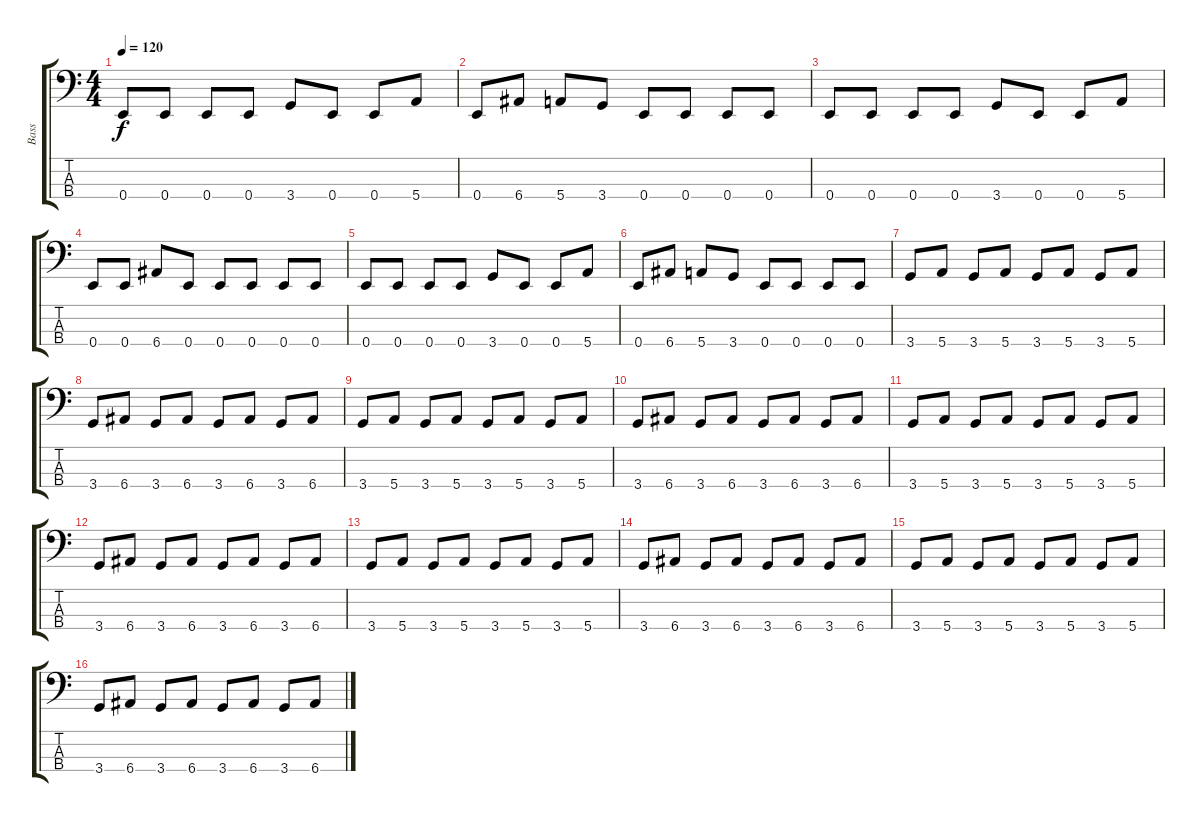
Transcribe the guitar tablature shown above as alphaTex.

\track ("Bass" "Bass") {instrument electricbassfinger}
\staff {score tabs}
\tuning (G2 D2 A1 E1) {hide}
\ts (4 4)
\tempo 120
\clef f4
\ks c
0.4.8{dy f} 0.4.8 0.4.8 0.4.8 3.4.8 0.4.8 0.4.8 5.4.8 |
0.4.8 6.4.8 5.4.8 3.4.8 0.4.8 0.4.8 0.4.8 0.4.8 |
0.4.8 0.4.8 0.4.8 0.4.8 3.4.8 0.4.8 0.4.8 5.4.8 |
0.4.8 0.4.8 6.4.8 0.4.8 0.4.8 0.4.8 0.4.8 0.4.8 |
0.4.8 0.4.8 0.4.8 0.4.8 3.4.8 0.4.8 0.4.8 5.4.8 |
0.4.8 6.4.8 5.4.8 3.4.8 0.4.8 0.4.8 0.4.8 0.4.8 |
3.4.8 5.4.8 3.4.8 5.4.8 3.4.8 5.4.8 3.4.8 5.4.8 |
3.4.8 6.4.8 3.4.8 6.4.8 3.4.8 6.4.8 3.4.8 6.4.8 |
3.4.8 5.4.8 3.4.8 5.4.8 3.4.8 5.4.8 3.4.8 5.4.8 |
3.4.8 6.4.8 3.4.8 6.4.8 3.4.8 6.4.8 3.4.8 6.4.8 |
3.4.8 5.4.8 3.4.8 5.4.8 3.4.8 5.4.8 3.4.8 5.4.8 |
3.4.8 6.4.8 3.4.8 6.4.8 3.4.8 6.4.8 3.4.8 6.4.8 |
3.4.8 5.4.8 3.4.8 5.4.8 3.4.8 5.4.8 3.4.8 5.4.8 |
3.4.8 6.4.8 3.4.8 6.4.8 3.4.8 6.4.8 3.4.8 6.4.8 |
3.4.8 5.4.8 3.4.8 5.4.8 3.4.8 5.4.8 3.4.8 5.4.8 |
3.4.8 6.4.8 3.4.8 6.4.8 3.4.8 6.4.8 3.4.8 6.4.8
